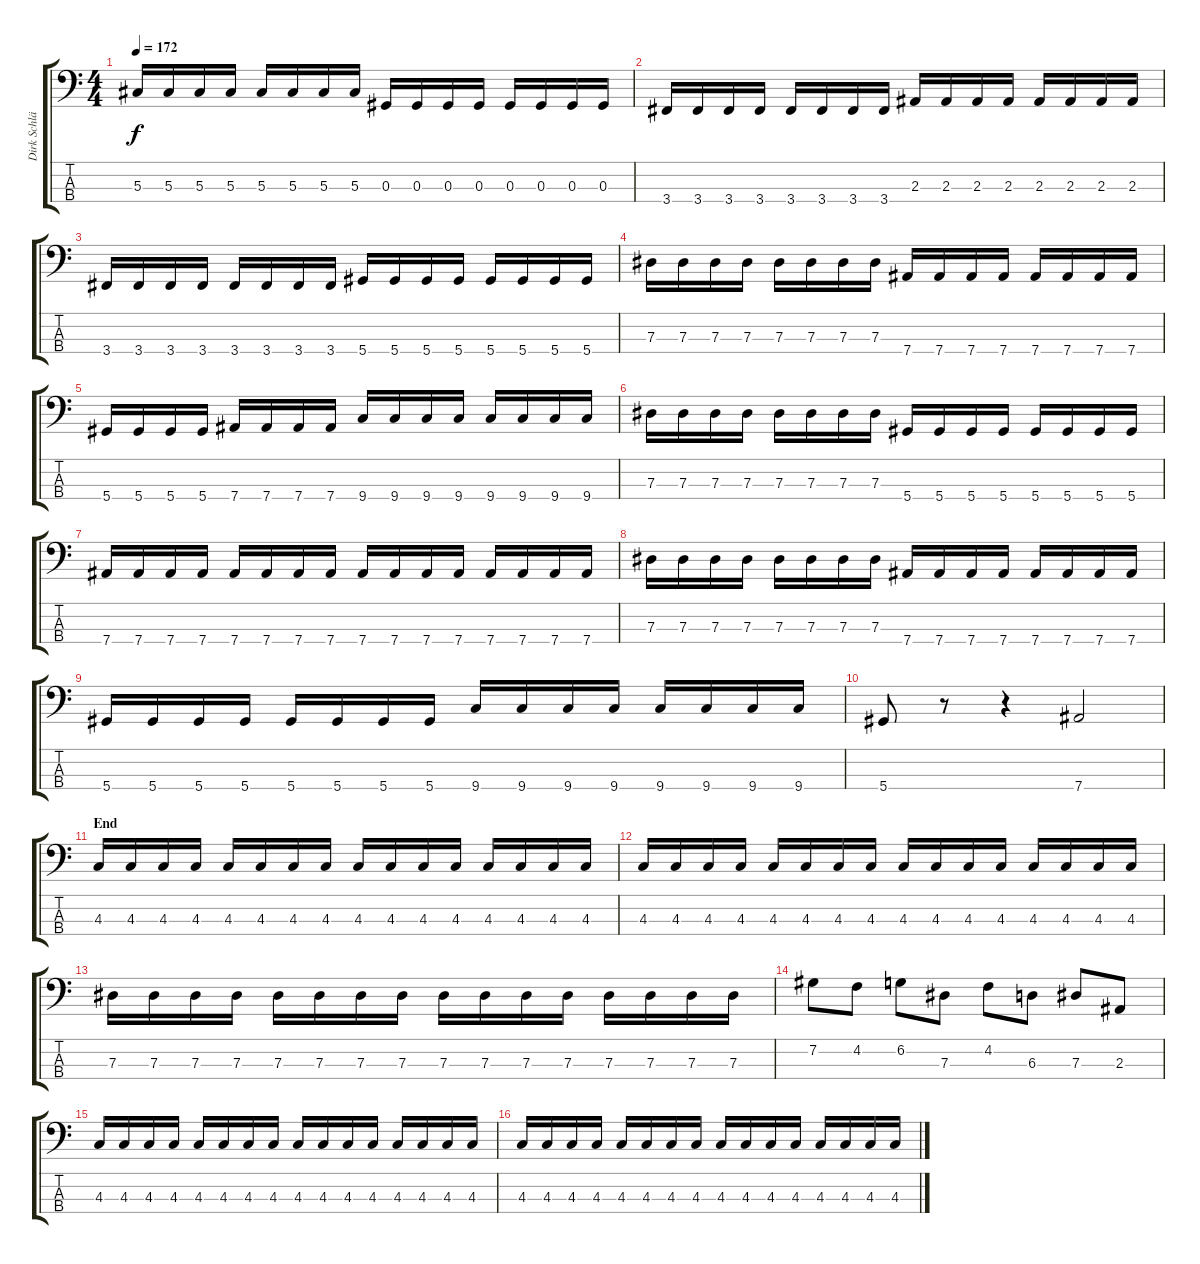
\track ("Dirk Schlächter - Bass" "Dirk Schlä") {instrument electricbassfinger}
\staff {score tabs}
\tuning (Gb2 Db2 Ab1 Eb1) {hide}
\ts (4 4)
\tempo 172
\clef f4
\ks c
5.3.16{dy f} 5.3.16 5.3.16 5.3.16 5.3.16 5.3.16 5.3.16 5.3.16 0.3.16 0.3.16 0.3.16 0.3.16 0.3.16 0.3.16 0.3.16 0.3.16 |
3.4.16 3.4.16 3.4.16 3.4.16 3.4.16 3.4.16 3.4.16 3.4.16 2.3.16 2.3.16 2.3.16 2.3.16 2.3.16 2.3.16 2.3.16 2.3.16 |
3.4.16 3.4.16 3.4.16 3.4.16 3.4.16 3.4.16 3.4.16 3.4.16 5.4.16 5.4.16 5.4.16 5.4.16 5.4.16 5.4.16 5.4.16 5.4.16 |
7.3.16 7.3.16 7.3.16 7.3.16 7.3.16 7.3.16 7.3.16 7.3.16 7.4.16 7.4.16 7.4.16 7.4.16 7.4.16 7.4.16 7.4.16 7.4.16 |
5.4.16 5.4.16 5.4.16 5.4.16 7.4.16 7.4.16 7.4.16 7.4.16 9.4.16 9.4.16 9.4.16 9.4.16 9.4.16 9.4.16 9.4.16 9.4.16 |
7.3.16 7.3.16 7.3.16 7.3.16 7.3.16 7.3.16 7.3.16 7.3.16 5.4.16 5.4.16 5.4.16 5.4.16 5.4.16 5.4.16 5.4.16 5.4.16 |
7.4.16 7.4.16 7.4.16 7.4.16 7.4.16 7.4.16 7.4.16 7.4.16 7.4.16 7.4.16 7.4.16 7.4.16 7.4.16 7.4.16 7.4.16 7.4.16 |
7.3.16 7.3.16 7.3.16 7.3.16 7.3.16 7.3.16 7.3.16 7.3.16 7.4.16 7.4.16 7.4.16 7.4.16 7.4.16 7.4.16 7.4.16 7.4.16 |
5.4.16 5.4.16 5.4.16 5.4.16 5.4.16 5.4.16 5.4.16 5.4.16 9.4.16 9.4.16 9.4.16 9.4.16 9.4.16 9.4.16 9.4.16 9.4.16 |
5.4.8 r.8 r.4 7.4.2 |
\section ("" "End")
4.3.16 4.3.16 4.3.16 4.3.16 4.3.16 4.3.16 4.3.16 4.3.16 4.3.16 4.3.16 4.3.16 4.3.16 4.3.16 4.3.16 4.3.16 4.3.16 |
4.3.16 4.3.16 4.3.16 4.3.16 4.3.16 4.3.16 4.3.16 4.3.16 4.3.16 4.3.16 4.3.16 4.3.16 4.3.16 4.3.16 4.3.16 4.3.16 |
7.3.16 7.3.16 7.3.16 7.3.16 7.3.16 7.3.16 7.3.16 7.3.16 7.3.16 7.3.16 7.3.16 7.3.16 7.3.16 7.3.16 7.3.16 7.3.16 |
7.2.8 4.2.8 6.2.8 7.3.8 4.2.8 6.3.8 7.3.8 2.3.8 |
4.3.16 4.3.16 4.3.16 4.3.16 4.3.16 4.3.16 4.3.16 4.3.16 4.3.16 4.3.16 4.3.16 4.3.16 4.3.16 4.3.16 4.3.16 4.3.16 |
4.3.16 4.3.16 4.3.16 4.3.16 4.3.16 4.3.16 4.3.16 4.3.16 4.3.16 4.3.16 4.3.16 4.3.16 4.3.16 4.3.16 4.3.16 4.3.16
